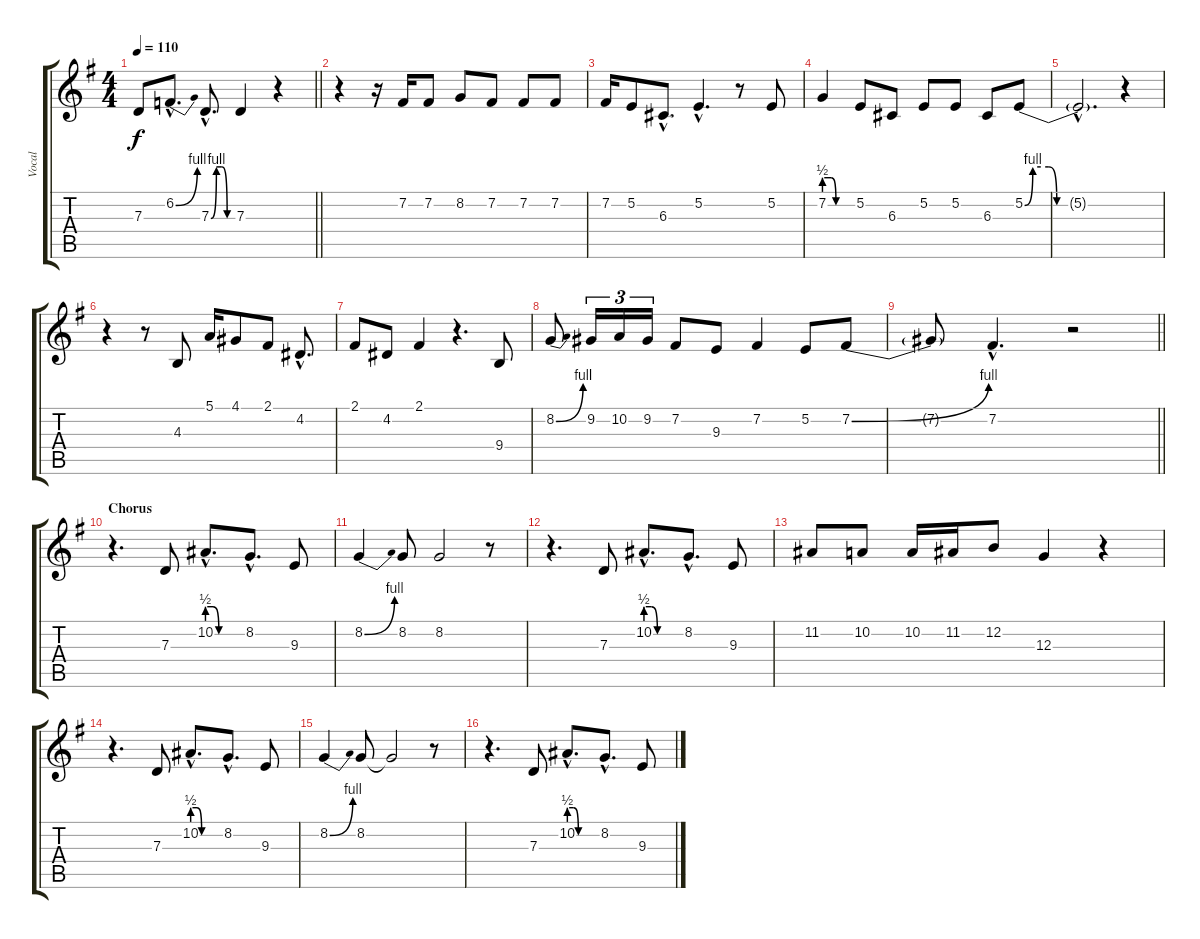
\track ("Vocal" "Vocal") {instrument lead2sawtooth}
\staff {score tabs}
\tuning (E4 B3 G3 D3 A2 E2) {hide}
\ts (4 4)
\tempo 110
\clef g2
\barLineRight lightlight
\ks g
7.3{t}.8{dy f} 6.2{be (bend 0 0 60 4) hac}.8{d} 7.3{be (custom 0 0 15 4 30 4 45 0 60 0) hac}.8{d} 7.3.4 r.4 |
r.4 r.16 7.2.16 7.2.8 8.2.8 7.2.8 7.2.8 7.2.8 |
7.2.16 5.2.8 6.3{hac}.8{d} 5.2{hac}.4{d} r.8 5.2.8 |
7.2{be (custom 0 2 15 2 25 0 40 0 60 0)}.4 5.2.8 6.3.8 5.2.8 5.2.8 6.3.8 5.2{be (custom 0 0 5 4 10 4 15 4 20 0 30 0 45 0 60 0)}.8 |
5.2{hac t}.2{d} r.4 |
r.4 r.8 4.3.8 5.1.16 4.1.8 2.1.8 4.2{hac}.8{d} |
2.1.8 4.2.8 2.1.4 r.4{d} 9.4.8 |
8.2{be (bend 0 0 60 4)}.8 9.2.16{tu (3 2)} 10.2.16{tu (3 2)} 9.2.16{tu (3 2)} 7.2.8 9.3.8 7.2.4 5.2.8 7.2{be (bend 0 0 60 4)}.8 |
\barLineRight lightlight
7.2{t}.8 7.2{hac}.4{d} r.2 |
\section ("" "Chorus")
r.4{d} 7.3.8 10.2{be (custom 0 2 10 2 20 0 40 0 60 0) hac}.8{d} 8.2{hac}.8{d} 9.3.8 |
8.2{be (bend 0 0 60 4)}.4 8.2.8 8.2.2 r.8 |
r.4{d} 7.3.8 10.2{be (custom 0 2 10 2 20 0 40 0 60 0) hac}.8{d} 8.2{hac}.8{d} 9.3.8 |
11.2.8 10.2.8 10.2.16 11.2.16 12.2.8 12.3.4 r.4 |
r.4{d} 7.3.8 10.2{be (custom 0 2 10 2 20 0 40 0 60 0) hac}.8{d} 8.2{hac}.8{d} 9.3.8 |
8.2{be (bend 0 0 60 4)}.4 8.2.8 8.2{t}.2 r.8 |
r.4{d} 7.3.8 10.2{be (custom 0 2 10 2 20 0 40 0 60 0) hac}.8{d} 8.2{hac}.8{d} 9.3.8
